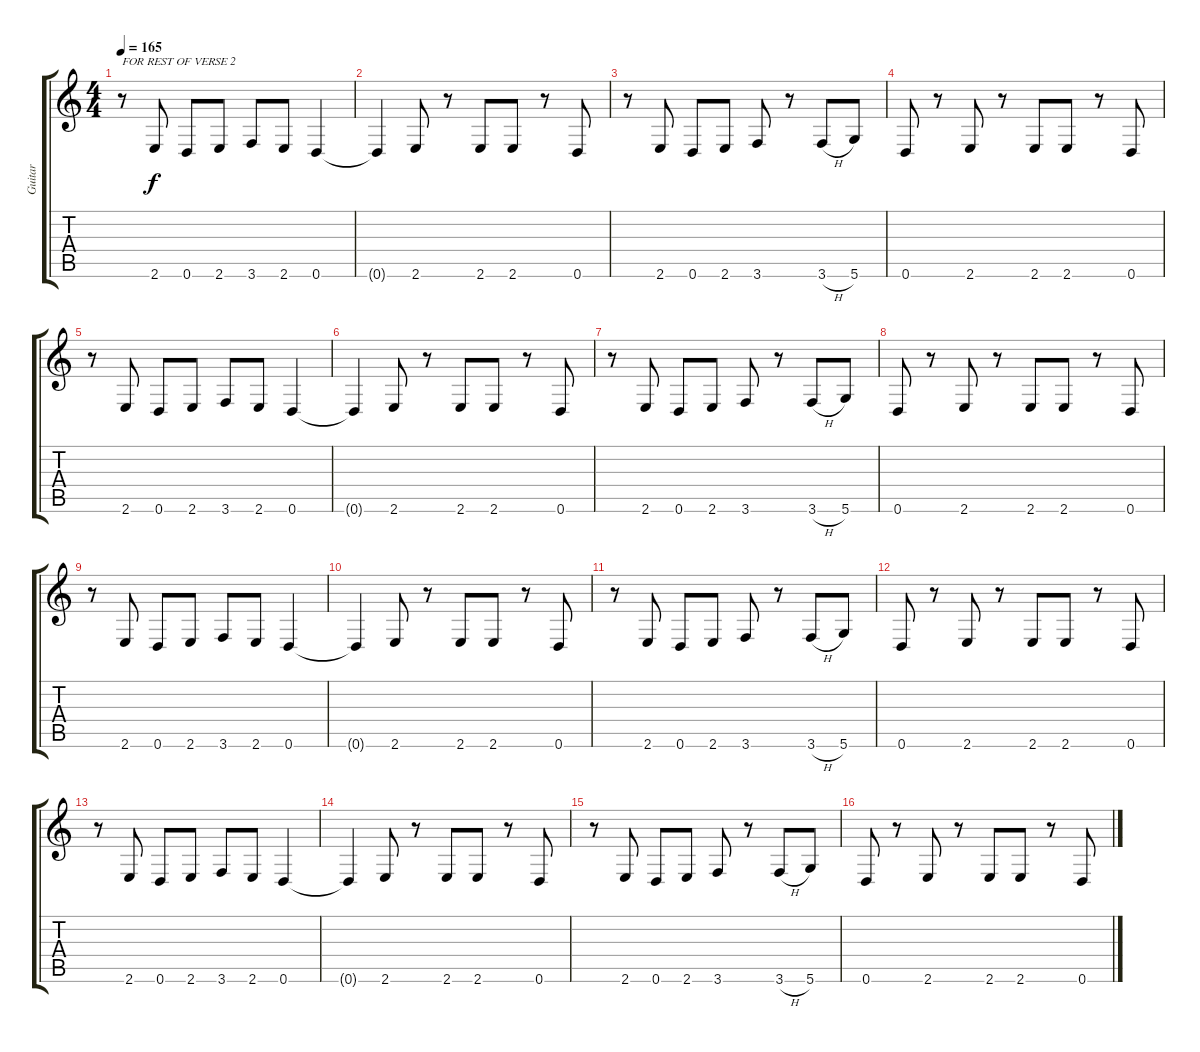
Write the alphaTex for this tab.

\track ("Guitar" "Guitar") {instrument distortionguitar}
\staff {score tabs}
\tuning (E4 B3 G3 D3 A2 D2) {hide}
\ts (4 4)
\tempo 165
\clef g2
\ks c
r.8{txt "FOR REST OF VERSE 2" dy f} 2.6.8 0.6.8 2.6.8 3.6.8 2.6.8 0.6.4 |
0.6{t}.4 2.6.8 r.8 2.6.8 2.6.8 r.8 0.6.8 |
r.8 2.6.8 0.6.8 2.6.8 3.6.8 r.8 3.6{h}.8 5.6.8 |
0.6.8 r.8 2.6.8 r.8 2.6.8 2.6.8 r.8 0.6.8 |
r.8 2.6.8 0.6.8 2.6.8 3.6.8 2.6.8 0.6.4 |
0.6{t}.4 2.6.8 r.8 2.6.8 2.6.8 r.8 0.6.8 |
r.8 2.6.8 0.6.8 2.6.8 3.6.8 r.8 3.6{h}.8 5.6.8 |
0.6.8 r.8 2.6.8 r.8 2.6.8 2.6.8 r.8 0.6.8 |
r.8 2.6.8 0.6.8 2.6.8 3.6.8 2.6.8 0.6.4 |
0.6{t}.4 2.6.8 r.8 2.6.8 2.6.8 r.8 0.6.8 |
r.8 2.6.8 0.6.8 2.6.8 3.6.8 r.8 3.6{h}.8 5.6.8 |
0.6.8 r.8 2.6.8 r.8 2.6.8 2.6.8 r.8 0.6.8 |
r.8 2.6.8 0.6.8 2.6.8 3.6.8 2.6.8 0.6.4 |
0.6{t}.4 2.6.8 r.8 2.6.8 2.6.8 r.8 0.6.8 |
r.8 2.6.8 0.6.8 2.6.8 3.6.8 r.8 3.6{h}.8 5.6.8 |
0.6.8 r.8 2.6.8 r.8 2.6.8 2.6.8 r.8 0.6.8
